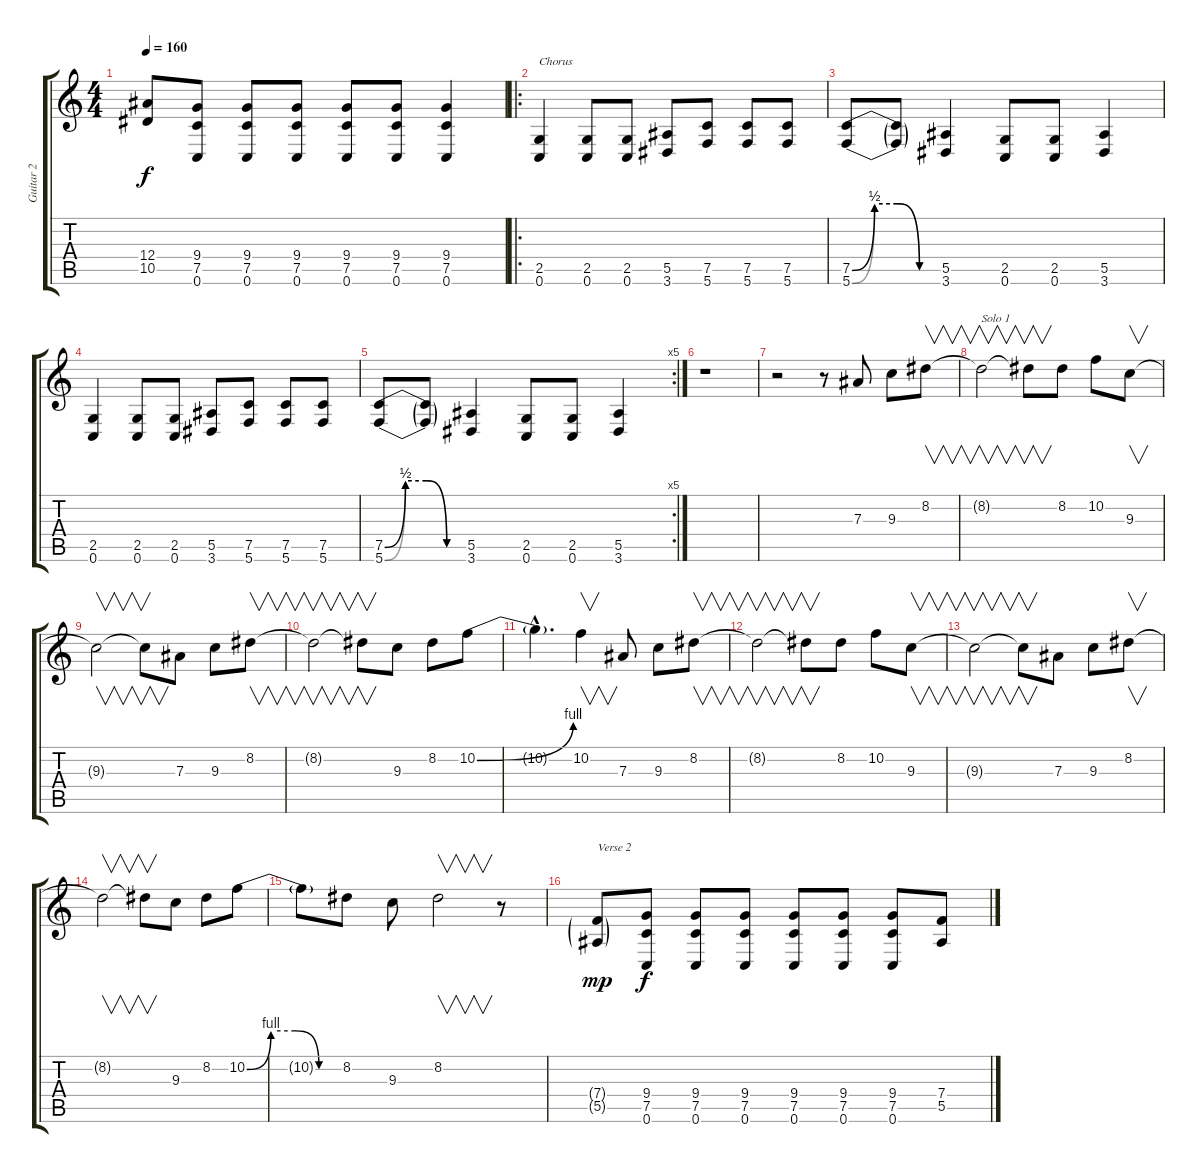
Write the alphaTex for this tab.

\track ("Guitar 2" "Guitar 2") {instrument overdrivenguitar}
\staff {score tabs}
\tuning (C4 G3 Eb3 Bb2 F2 C2) {hide}
\ts (4 4)
\tempo 160
\clef g2
\ks c
(12.4{t} 10.5{t}).8{dy f} (9.4 7.5 0.6).8 (9.4 7.5 0.6).8 (9.4 7.5 0.6).8 (9.4 7.5 0.6).8 (9.4 7.5 0.6).8 (9.4 7.5 0.6).4 |
\ro
(2.5 0.6).4{txt "Chorus"} (2.5 0.6).8 (2.5 0.6).8 (5.5 3.6).8 (7.5 5.6).8 (7.5 5.6).8 (7.5 5.6).8 |
(7.5{be (custom 0 0 15 2 30 2 45 0 60 0)} 5.6{be (custom 0 0 15 2 30 2 45 0 60 0)}).8 (7.5{t} 5.6{t}).8 (5.5 3.6).4 (2.5 0.6).8 (2.5 0.6).8 (5.5 3.6).4 |
(2.5 0.6).4 (2.5 0.6).8 (2.5 0.6).8 (5.5 3.6).8 (7.5 5.6).8 (7.5 5.6).8 (7.5 5.6).8 |
\rc 5
(7.5{be (custom 0 0 15 2 30 2 45 0 60 0)} 5.6{be (custom 0 0 15 2 30 2 45 0 60 0)}).8 (7.5{t} 5.6{t}).8 (5.5 3.6).4 (2.5 0.6).8 (2.5 0.6).8 (5.5 3.6).4 |
r.1 |
r.2 r.8 7.3.8 9.3.8 8.2.8{v} |
8.2{t}.2{v txt "Solo 1"} 8.2{t}.8{v} 8.2.8 10.2.8 9.3.8{v} |
9.3{t}.2{v} 9.3{t}.8{v} 7.3.8 9.3.8 8.2.8{v} |
8.2{t}.2{v} 8.2{t}.8{v} 9.3.8 8.2.8 10.2{be (bend 0 0 60 4)}.8 |
10.2{hac t}.4{d} 10.2.4{v} 7.3.8 9.3.8 8.2.8{v} |
8.2{t}.2{v} 8.2{t}.8{v} 8.2.8 10.2.8 9.3.8{v} |
9.3{t}.2{v} 9.3{t}.8{v} 7.3.8 9.3.8 8.2.8{v} |
8.2{t}.2{v} 8.2{t}.8{v} 9.3.8 8.2.8 10.2{be (custom 0 0 15 4 30 4 45 0 60 0)}.8 |
10.2{t}.8 8.2.8 9.3.8 8.2.2{v} r.8 |
(7.4{g} 5.5{g}).8{txt "Verse 2" dy mp} (9.4 7.5 0.6).8{dy f} (9.4 7.5 0.6).8 (9.4 7.5 0.6).8 (9.4 7.5 0.6).8 (9.4 7.5 0.6).8 (9.4 7.5 0.6).8 (7.4 5.5).8
